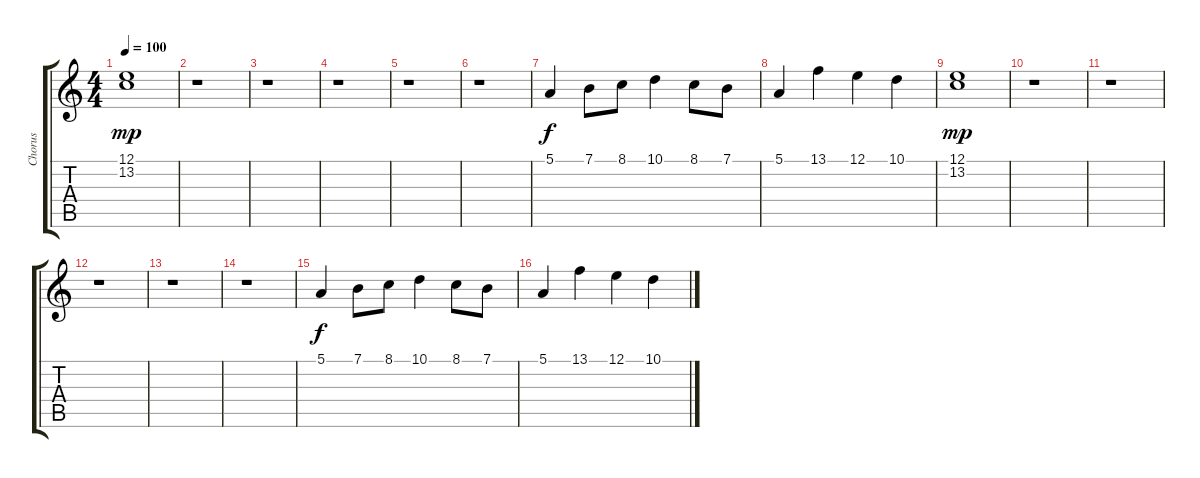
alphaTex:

\track ("Chorus" "Chorus") {instrument choiraahs}
\staff {score tabs}
\tuning (E4 B3 G3 D3 A2 E2) {hide}
\ts (4 4)
\tempo 100
\clef g2
\ks c
(12.1 13.2).1{dy mp} |
r.1 |
r.1 |
r.1 |
r.1 |
r.1 |
5.1.4{dy f volume 10} 7.1.8 8.1.8 10.1.4 8.1.8 7.1.8 |
5.1.4 13.1.4 12.1.4 10.1.4 |
(12.1 13.2).1{dy mp} |
r.1 |
r.1 |
r.1 |
r.1 |
r.1 |
5.1.4{dy f} 7.1.8 8.1.8 10.1.4 8.1.8 7.1.8 |
5.1.4 13.1.4 12.1.4 10.1.4
